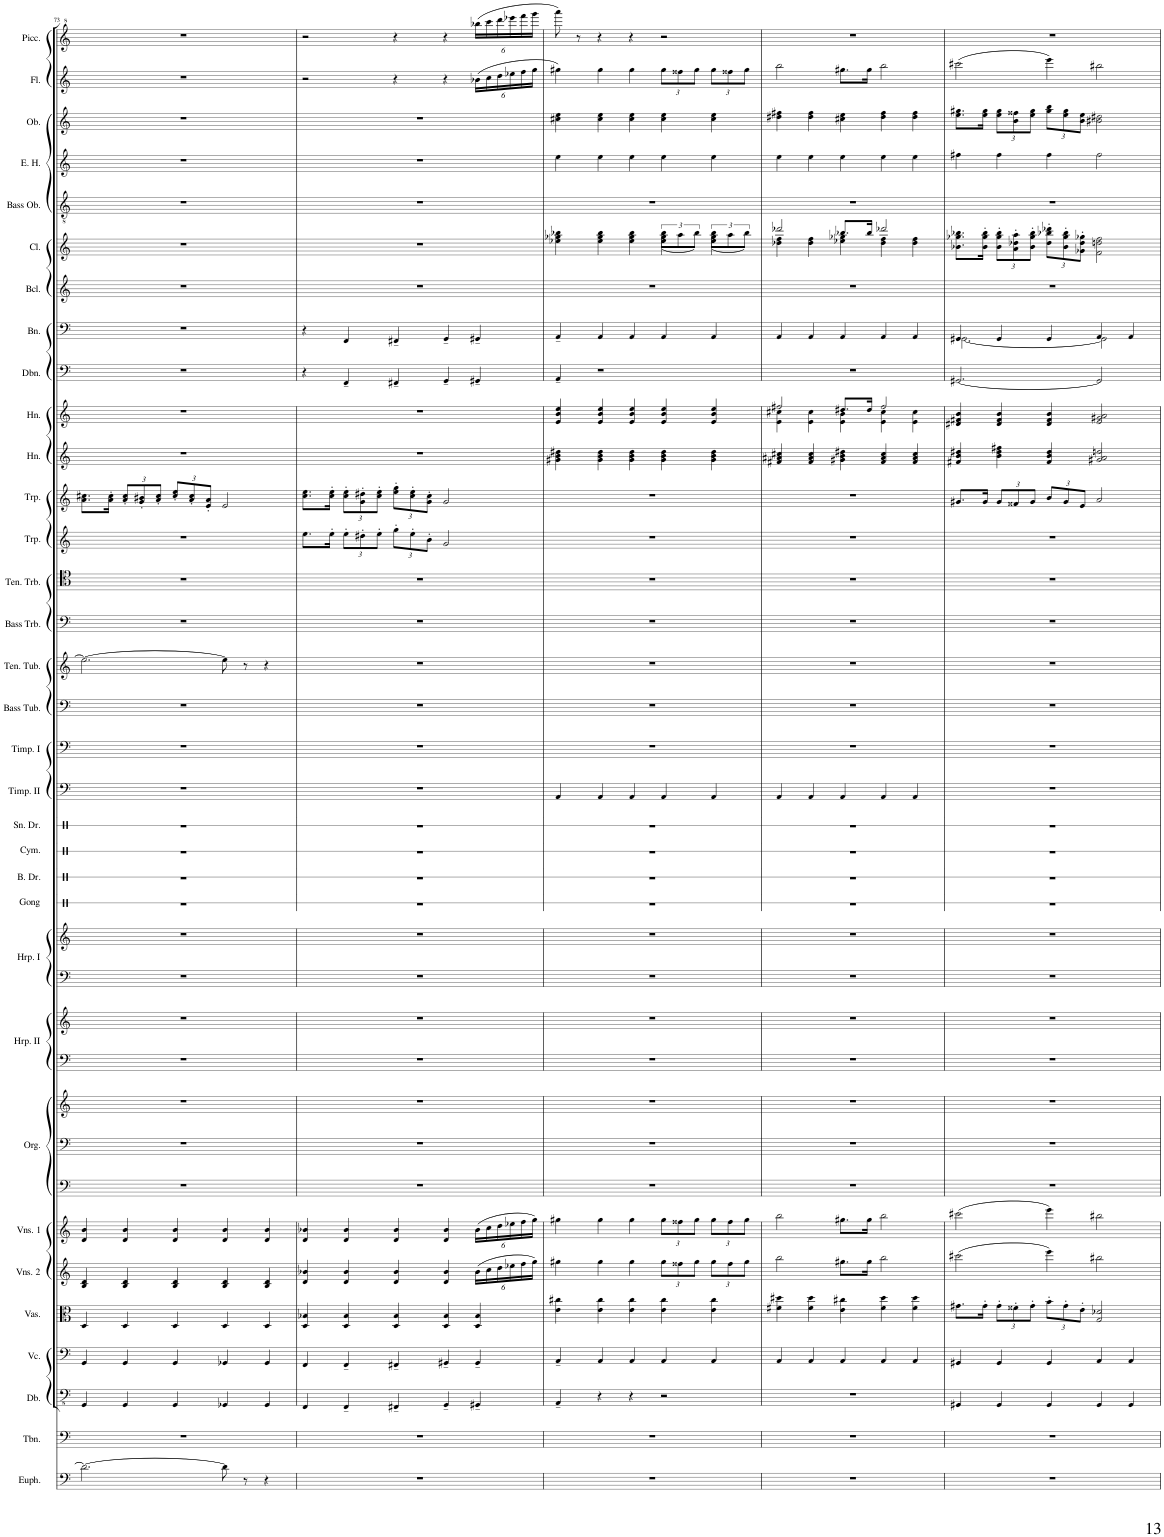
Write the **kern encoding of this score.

**kern	**kern	**kern	**kern	**kern	**kern	**kern	**kern	**kern	**kern	**kern	**kern	**kern	**kern	**kern	**kern	**kern	**kern	**kern	**kern	**kern	**kern	**kern	**kern	**kern	**kern	**kern	**kern	**kern	**kern	**kern	**kern	**kern	**kern	**kern	**kern	**kern
*part33	*part32	*part31	*part30	*part29	*part28	*part27	*part26	*part26	*part26	*part25	*part25	*part24	*part24	*part23	*part22	*part21	*part20	*part19	*part18	*part17	*part16	*part15	*part14	*part13	*part12	*part11	*part10	*part9	*part8	*part7	*part6	*part5	*part4	*part3	*part2	*part1
*staff37	*staff36	*staff35	*staff34	*staff33	*staff32	*staff31	*staff30	*staff29	*staff28	*staff27	*staff26	*staff25	*staff24	*staff23	*staff22	*staff21	*staff20	*staff19	*staff18	*staff17	*staff16	*staff15	*staff14	*staff13	*staff12	*staff11	*staff10	*staff9	*staff8	*staff7	*staff6	*staff5	*staff4	*staff3	*staff2	*staff1
*I"Euphonium	*I"Trombone	*I"Doublebasses	*I"Violoncello	*I"Viola	*I"2nd Violin	*I"1st Violin	*I"Organ	*	*	*I"Harp II	*	*I"Harp I	*	*I"Gong	*I"Bass Drum	*I"Cymbal	*I"Snare Drum	*I"Timpani II	*I"Timpani I	*I"Bass Tuba	*I"Tenor Tuba	*I"Bass Trombone	*I"2 Tenor Trombones	*I"III IV	*I"I II	*I"IV V VI	*I"I II III	*I"Double Bassoon	*I"3 Bassoon	*I"Bass Clarinet	*I"3 Clarinets in Bb	*I"Bass Oboe	*I"English Horn	*I"2 Oboe	*I"2 Flutes	*I"2 Piccolos
*I'Euph.	*I'Tbn.	*I'Db.	*I'Vc.	*	*	*	*I'Org.	*	*	*I'Hrp. II	*	*I'Hrp. I	*	*I'Gong	*I'B. Dr.	*I'Cym.	*I'Sn. Dr.	*I'Timp. II	*I'Timp. I	*I'Bass Tub.	*I'Ten. Tub.	*I'Bass Trb.	*I'Ten. Trb.	*	*	*	*	*I'Dbn.	*I'Bn.	*I'Bcl.	*I'Cl.	*I'Bass Ob.	*I'E. H.	*I'Ob.	*I'Fl.	*I'Picc.
!!LO:PB:g=z
*clefF4	*clefF4	*clefFv4	*clefF4	*clefC3	*clefG2	*clefG2	*clefF4	*clefF4	*clefG2	*clefF4	*clefG2	*clefF4	*clefG2	*clefX	*clefX	*clefX	*clefX	*clefF4	*clefF4	*clefF4	*clefG2	*clefF4	*clefC4	*clefG2	*clefG2	*clefG2	*clefG2	*clefF4	*clefF4	*clefG2	*clefG2	*clefGv2	*clefG2	*clefG2	*clefG2	*clefG^2
*	*	*Trd7c12	*	*	*	*	*	*	*	*	*	*	*	*	*	*	*	*	*	*	*Trd8c14	*	*	*Trd1c2	*Trd1c2	*Trd4c7	*Trd4c7	*Trd7c12	*	*Trd8c14	*Trd1c2	*	*Trd4c7	*	*	*Trd-7c-12
*k[]	*k[]	*k[]	*k[]	*k[]	*k[]	*k[]	*k[]	*k[]	*k[]	*k[]	*k[]	*k[]	*k[]	*k[]	*k[]	*k[]	*k[]	*k[]	*k[]	*k[]	*k[]	*k[]	*k[]	*k[]	*k[]	*k[]	*k[]	*k[]	*k[]	*k[]	*k[]	*k[]	*k[]	*k[]	*k[]	*k[]
*M5/4	*M5/4	*M5/4	*M5/4	*M5/4	*M5/4	*M5/4	*M5/4	*M5/4	*M5/4	*M5/4	*M5/4	*M5/4	*M5/4	*M5/4	*M5/4	*M5/4	*M5/4	*M5/4	*M5/4	*M5/4	*M5/4	*M5/4	*M5/4	*M5/4	*M5/4	*M5/4	*M5/4	*M5/4	*M5/4	*M5/4	*M5/4	*M5/4	*M5/4	*M5/4	*M5/4	*M5/4
=73	=73	=73	=73	=73	=73	=73	=73	=73	=73	=73	=73	=73	=73	=73	=73	=73	=73	=73	=73	=73	=73	=73	=73	=73	=73	=73	=73	=73	=73	=73	=73	=73	=73	=73	=73	=73
2.d\_	4%5r	4GGG'/	4GG'/	4D'/	4B/' 4d/'	4d/' 4b/'	4%5r	4%5r	4%5r	4%5r	4%5r	4%5r	4%5r	4%5r	4%5r	4%5r	4%5r	4%5r	4%5r	4%5r	2.ee\_	4%5r	4%5r	4%5r	8.a\ 8.cc#X\L	4%5r	4%5r	4%5r	4%5r	4%5r	4%5r	4%5r	4%5r	4%5r	4%5r	4%5r
.	.	.	.	.	.	.	.	.	.	.	.	.	.	.	.	.	.	.	.	.	.	.	.	.	16a\' 16cc#\'Jk	.	.	.	.	.	.	.	.	.	.	.
*	*	*	*	*	*	*	*	*	*	*	*	*	*	*	*	*	*	*	*	*	*	*	*	*	*Xbrackettup	*	*	*	*	*	*	*	*	*	*	*
.	.	4GGG'/	4GG'/	4D'/	4B/' 4d/'	4d/' 4b/'	.	.	.	.	.	.	.	.	.	.	.	.	.	.	.	.	.	.	12a/' 12cc#/'L	.	.	.	.	.	.	.	.	.	.	.
.	.	.	.	.	.	.	.	.	.	.	.	.	.	.	.	.	.	.	.	.	.	.	.	.	12g/' 12b#X/'	.	.	.	.	.	.	.	.	.	.	.
.	.	.	.	.	.	.	.	.	.	.	.	.	.	.	.	.	.	.	.	.	.	.	.	.	12a/' 12cc#/'J	.	.	.	.	.	.	.	.	.	.	.
.	.	4GGG'/	4GG'/	4D'/	4B/' 4d/'	4d/' 4b/'	.	.	.	.	.	.	.	.	.	.	.	.	.	.	.	.	.	.	12cc#/' 12ee/'L	.	.	.	.	.	.	.	.	.	.	.
.	.	.	.	.	.	.	.	.	.	.	.	.	.	.	.	.	.	.	.	.	.	.	.	.	12a/' 12cc#/'	.	.	.	.	.	.	.	.	.	.	.
.	.	.	.	.	.	.	.	.	.	.	.	.	.	.	.	.	.	.	.	.	.	.	.	.	12e/' 12a/'J	.	.	.	.	.	.	.	.	.	.	.
8d\]	.	4GGG-X'/	4GG-X'/	4D'/	4B/' 4d/'	4d/' 4b/'	.	.	.	.	.	.	.	.	.	.	.	.	.	.	8ee\]	.	.	.	2e/	.	.	.	.	.	.	.	.	.	.	.
8r	.	.	.	.	.	.	.	.	.	.	.	.	.	.	.	.	.	.	.	.	8r	.	.	.	.	.	.	.	.	.	.	.	.	.	.	.
4r	.	4GGG-'/	4GG-'/	4D'/	4B/' 4d/'	4d/' 4b/'	.	.	.	.	.	.	.	.	.	.	.	.	.	.	4r	.	.	.	.	.	.	.	.	.	.	.	.	.	.	.
=74	=74	=74	=74	=74	=74	=74	=74	=74	=74	=74	=74	=74	=74	=74	=74	=74	=74	=74	=74	=74	=74	=74	=74	=74	=74	=74	=74	=74	=74	=74	=74	=74	=74	=74	=74	=74
4%5r	4%5r	4FFF'/	4FF'/	4D/' 4B-X/'	4d/' 4b-X/'	4d/' 4b-X/'	4%5r	4%5r	4%5r	4%5r	4%5r	4%5r	4%5r	4%5r	4%5r	4%5r	4%5r	4%5r	4%5r	4%5r	4%5r	4%5r	4%5r	8.ee\L	8.cc\ 8.ee\L	4%5r	4%5r	4r	4r	4%5r	4%5r	4%5r	4%5r	4%5r	2r	2r
.	.	.	.	.	.	.	.	.	.	.	.	.	.	.	.	.	.	.	.	.	.	.	.	16ee'\Jk	16cc\' 16ee\'Jk	.	.	.	.	.	.	.	.	.	.	.
*	*	*	*	*	*	*	*	*	*	*	*	*	*	*	*	*	*	*	*	*	*	*	*	*Xbrackettup	*	*	*	*	*	*	*	*	*	*	*	*
.	.	4FFF~/	4FF~/	4D/' 4B-/'	4d/' 4b-/'	4d/' 4b-/'	.	.	.	.	.	.	.	.	.	.	.	.	.	.	.	.	.	12ee'\L	12cc\' 12ee\'L	.	.	4FF~/	4FF/	.	.	.	.	.	.	.
.	.	.	.	.	.	.	.	.	.	.	.	.	.	.	.	.	.	.	.	.	.	.	.	12dd#X'\	12g\' 12dd#X\'	.	.	.	.	.	.	.	.	.	.	.
.	.	.	.	.	.	.	.	.	.	.	.	.	.	.	.	.	.	.	.	.	.	.	.	12ee'\J	12cc\' 12ee\'J	.	.	.	.	.	.	.	.	.	.	.
.	.	4FFF#X~/	4FF#X~/	4D/' 4B-/'	4d/' 4b-/'	4d/' 4b-/'	.	.	.	.	.	.	.	.	.	.	.	.	.	.	.	.	.	12gg'\L	12ee\' 12gg\'L	.	.	4FF#X~/	4FF#X~/	.	.	.	.	.	4r	4r
.	.	.	.	.	.	.	.	.	.	.	.	.	.	.	.	.	.	.	.	.	.	.	.	12ee'\	12cc\' 12ee\'	.	.	.	.	.	.	.	.	.	.	.
.	.	.	.	.	.	.	.	.	.	.	.	.	.	.	.	.	.	.	.	.	.	.	.	12b'\J	12g\' 12cc\'J	.	.	.	.	.	.	.	.	.	.	.
.	.	4GGG~/	4GG#X~/	4D/' 4B-/'	4d/' 4b-/'	4d/' 4b-/'	.	.	.	.	.	.	.	.	.	.	.	.	.	.	.	.	.	2g/	2g/	.	.	4GG~/	4GG~/	.	.	.	.	.	4r	4r
*	*	*	*	*	*Xbrackettup	*Xbrackettup	*	*	*	*	*	*	*	*	*	*	*	*	*	*	*	*	*	*	*	*	*	*	*	*	*	*	*	*	*Xbrackettup	*Xbrackettup
.	.	4GGG#X~/	4GG#~/	4D/' 4B-/'	(24b-\LL	(24b-\LL	.	.	.	.	.	.	.	.	.	.	.	.	.	.	.	.	.	.	.	.	.	4GG#X~/	4GG#X~/	.	.	.	.	.	(24b-X\LL	(24bbb-X\LL
.	.	.	.	.	24cc\	24cc\	.	.	.	.	.	.	.	.	.	.	.	.	.	.	.	.	.	.	.	.	.	.	.	.	.	.	.	.	24cc\	24cccc\
.	.	.	.	.	24dd\	24dd\	.	.	.	.	.	.	.	.	.	.	.	.	.	.	.	.	.	.	.	.	.	.	.	.	.	.	.	.	24dd\	24dddd\
.	.	.	.	.	24ee-X\	24ee-X\	.	.	.	.	.	.	.	.	.	.	.	.	.	.	.	.	.	.	.	.	.	.	.	.	.	.	.	.	24ee-X\	24eeee-X\
.	.	.	.	.	24ff\	24ff\	.	.	.	.	.	.	.	.	.	.	.	.	.	.	.	.	.	.	.	.	.	.	.	.	.	.	.	.	24ff\	24ffff\
.	.	.	.	.	24gg\JJ)	24gg\JJ)	.	.	.	.	.	.	.	.	.	.	.	.	.	.	.	.	.	.	.	.	.	.	.	.	.	.	.	.	24gg\JJ	24gggg\JJ
=75	=75	=75	=75	=75	=75	=75	=75	=75	=75	=75	=75	=75	=75	=75	=75	=75	=75	=75	=75	=75	=75	=75	=75	=75	=75	=75	=75	=75	=75	=75	=75	=75	=75	=75	=75	=75
*	*	*	*	*	*	*	*	*	*	*	*	*	*	*	*	*	*	*	*	*	*	*	*	*	*	*	*	*	*	*	*^	*	*	*	*	*
4%5r	4%5r	4AAA~/	4AA~/	4e\ 4cc#X\	4gg#X\	4gg#X\	4%5r	4%5r	4%5r	4%5r	4%5r	4%5r	4%5r	4%5r	4%5r	4%5r	4%5r	4AA/	4%5r	4%5r	4%5r	4%5r	4%5r	4%5r	4%5r	4g#X\ 4b\ 4dd#X\	4e/ 4b/ 4ee/	4AA~/	4AA~/	4%5r	4ee-X\ 4gg-X\ 4bb-X\	4ryy	4%5r	4ee\	4cc#X\ 4ee\	4gg#X\)	8aaaa\)
.	.	.	.	.	.	.	.	.	.	.	.	.	.	.	.	.	.	.	.	.	.	.	.	.	.	.	.	.	.	.	.	.	.	.	.	.	8r
.	.	4r	4AA/	4e\ 4cc#\	4gg#\	4gg#\	.	.	.	.	.	.	.	.	.	.	.	4AA/	.	.	.	.	.	.	.	4g#\ 4b\ 4dd#\	4e/ 4b/ 4ee/	1r	4AA/	.	4ee-\ 4gg-\ 4bb-\	4ryy	.	4ee\	4cc#\ 4ee\	4gg#\	4r
.	.	4r	4AA/	4e\ 4cc#\	4gg#\	4gg#\	.	.	.	.	.	.	.	.	.	.	.	4AA/	.	.	.	.	.	.	.	4g#\ 4b\ 4dd#\	4e/ 4b/ 4ee/	.	4AA/	.	4ee-\ 4gg-\ 4bb-\	4ryy	.	4ee\	4cc#\ 4ee\	4gg#\	4r
.	.	2r	4AA/	4e\ 4cc#\	12gg#\L	12gg#\L	.	.	.	.	.	.	.	.	.	.	.	4AA/	.	.	.	.	.	.	.	4g#\ 4b\ 4dd#\	4e/ 4b/ 4ee/	.	4AA/	.	4ee-\ 4gg-\	(12bb-\L	.	4ee\	4cc#\ 4ee\	12gg#\L	2r
.	.	.	.	.	12ff##X\	12ff##X\	.	.	.	.	.	.	.	.	.	.	.	.	.	.	.	.	.	.	.	.	.	.	.	.	.	12aa\	.	.	.	12ff##X\	.
.	.	.	.	.	12gg#\J	12gg#\J	.	.	.	.	.	.	.	.	.	.	.	.	.	.	.	.	.	.	.	.	.	.	.	.	.	12bb-\J)	.	.	.	12gg#\J	.
.	.	.	4AA/	4e\ 4cc#\	12gg#\L	12gg#\L	.	.	.	.	.	.	.	.	.	.	.	4AA/	.	.	.	.	.	.	.	4g#\ 4b\ 4dd#\	4e/ 4b/ 4ee/	.	4AA/	.	4ee-\ 4gg-\	(12bb-\L	.	4ee\	4cc#\ 4ee\	12gg#\L	.
.	.	.	.	.	12ff##\	12ff##\	.	.	.	.	.	.	.	.	.	.	.	.	.	.	.	.	.	.	.	.	.	.	.	.	.	12aa\	.	.	.	12ff##X\	.
.	.	.	.	.	12gg#\J	12gg#\J	.	.	.	.	.	.	.	.	.	.	.	.	.	.	.	.	.	.	.	.	.	.	.	.	.	12bb-\J)	.	.	.	12gg#\J	.
=76	=76	=76	=76	=76	=76	=76	=76	=76	=76	=76	=76	=76	=76	=76	=76	=76	=76	=76	=76	=76	=76	=76	=76	=76	=76	=76	=76	=76	=76	=76	=76	=76	=76	=76	=76	=76	=76
*	*	*	*	*	*	*	*	*	*	*	*	*	*	*	*	*	*	*	*	*	*	*	*	*	*	*	*^	*	*	*	*	*	*	*	*	*	*
4%5r	4%5r	4%5r	4AA/	4f#X\ 4dd#X\	2bb\	2bb\	4%5r	4%5r	4%5r	4%5r	4%5r	4%5r	4%5r	4%5r	4%5r	4%5r	4%5r	4AA/	4%5r	4%5r	4%5r	4%5r	4%5r	4%5r	4%5r	4f#X/ 4a#X/ 4cc#X/	2ff#X/	4e\ 4cc#X\	4%5r	4AA/	4%5r	2ddd-X/	4dd-X\ 4ff\	4%5r	4ee\	4dd#X\ 4ff#X\	2bb\	4%5r
.	.	.	4AA/	4f#\ 4dd#\	.	.	.	.	.	.	.	.	.	.	.	.	.	4AA/	.	.	.	.	.	.	.	4f#/ 4a#/ 4cc#/	.	4e\ 4cc#\	.	4AA/	.	.	4dd-\ 4ff\	.	4ee\	4dd#\ 4ff#\	.	.
.	.	.	4AA/	4e\ 4cc#X\	8.gg#X\L	8.gg#X\L	.	.	.	.	.	.	.	.	.	.	.	4AA/	.	.	.	.	.	.	.	4g#X\ 4b\ 4dd#X\	8.dd#X/L	4e\ 4b\	.	4AA/	.	8.bb-X/L	4ee-X\ 4gg-X\	.	4ee\	4cc#X\ 4ee\	8.gg#X\L	.
.	.	.	.	.	16gg#\Jk	16gg#\Jk	.	.	.	.	.	.	.	.	.	.	.	.	.	.	.	.	.	.	.	.	16dd#/Jk	.	.	.	.	16bb-/Jk	.	.	.	.	16gg#\Jk	.
.	.	.	4AA/	4f#\ 4dd#\	2bb\	2bb\	.	.	.	.	.	.	.	.	.	.	.	4AA/	.	.	.	.	.	.	.	4f#/ 4a#/ 4cc#/	2ff#/	4e\ 4cc#\	.	4AA/	.	2ddd-X/	4dd-\ 4ff\	.	4ee\	4dd#\ 4ff#\	2bb\	.
.	.	.	4AA/	4f#\ 4dd#\	.	.	.	.	.	.	.	.	.	.	.	.	.	4AA/	.	.	.	.	.	.	.	4f#/ 4a#/ 4cc#/	.	4e\ 4cc#\	.	4AA/	.	.	4dd-\ 4ff\	.	4ee\	4dd#\ 4ff#\	.	.
*	*	*	*	*	*	*	*	*	*	*	*	*	*	*	*	*	*	*	*	*	*	*	*	*	*	*	*v	*v	*	*	*	*v	*v	*	*	*	*	*
=77	=77	=77	=77	=77	=77	=77	=77	=77	=77	=77	=77	=77	=77	=77	=77	=77	=77	=77	=77	=77	=77	=77	=77	=77	=77	=77	=77	=77	=77	=77	=77	=77	=77	=77	=77	=77
*	*	*	*	*	*	*	*	*	*	*	*	*	*	*	*	*	*	*	*	*	*	*	*	*	*	*	*	*	*^	*	*	*	*	*	*	*
4%5r	4%5r	4GGG#X/	4GG#X/	8.g#X\L	(2ccc#X\	(2ccc#X\	4%5r	4%5r	4%5r	4%5r	4%5r	4%5r	4%5r	4%5r	4%5r	4%5r	4%5r	4%5r	4%5r	4%5r	4%5r	4%5r	4%5r	4%5r	8.g#X/L	4f#X/ 4b/ 4dd#X/	4d#X/ 4f#X/ 4b/	[2.GG#X/	4GG#X/	[2.GG#\	4%5r	8.b-X\ 8.gg-X\ 8.bb-X\L	4%5r	4ff#X\	8.ee\ 8.gg#X\L	(2ccc#X\	4%5r
.	.	.	.	16g#'\Jk	.	.	.	.	.	.	.	.	.	.	.	.	.	.	.	.	.	.	.	.	16g#/Jk	.	.	.	.	.	.	16b-\' 16gg-\' 16bb-\'Jk	.	.	16ee\ 16gg#\Jk	.	.
*	*	*	*	*Xbrackettup	*	*	*	*	*	*	*	*	*	*	*	*	*	*	*	*	*	*	*	*	*	*	*	*	*	*	*	*Xbrackettup	*	*	*Xbrackettup	*	*
.	.	4GGG#/	4GG#/	12g#'\L	.	.	.	.	.	.	.	.	.	.	.	.	.	.	.	.	.	.	.	.	12g#/L	4b\ 4dd#\ 4ff#X\	4d#/ 4f#/ 4b/	.	4GG#/	.	.	12b-\' 12gg-\' 12bb-\'L	.	4ff#\	12ee\ 12gg#\L	.	.
.	.	.	.	12f##X'\	.	.	.	.	.	.	.	.	.	.	.	.	.	.	.	.	.	.	.	.	12f##X/	.	.	.	.	.	.	12a\' 12dd-X\' 12aa\'	.	.	12b\ 12ff##X\	.	.
.	.	.	.	12g#'\J	.	.	.	.	.	.	.	.	.	.	.	.	.	.	.	.	.	.	.	.	12g#/J	.	.	.	.	.	.	12b-\' 12gg-\' 12bb-\'J	.	.	12ee\ 12gg#\J	.	.
.	.	4GGG#/	4GG#/	12b'\L	4eee\)	4eee\)	.	.	.	.	.	.	.	.	.	.	.	.	.	.	.	.	.	.	12b/L	4f#/ 4b/ 4dd#/	4d#/ 4f#/ 4b/	.	4GG#/	.	.	12dd-\' 12bb-X\' 12ddd-X\'L	.	4ff#\	12gg#\ 12bb\L	4eee\)	.
.	.	.	.	12g#'\	.	.	.	.	.	.	.	.	.	.	.	.	.	.	.	.	.	.	.	.	12g#/	.	.	.	.	.	.	12b-\' 12gg-\' 12bb-\'	.	.	12ee\ 12gg#\	.	.
.	.	.	.	12e'\J	.	.	.	.	.	.	.	.	.	.	.	.	.	.	.	.	.	.	.	.	12e/J	.	.	.	.	.	.	12g-X\' 12dd-\' 12gg-X\'J	.	.	12b\ 12ee\J	.	.
.	.	4GGG#/	4AA/	2G/ 2d-X/	2bb#X\	2bb#X\	.	.	.	.	.	.	.	.	.	.	.	.	.	.	.	.	.	.	2a/	2g#X/ 2a/ 2ddn/	2e/ 2g#X/ 2a/	2GG#/]	4AA/	2GG#\]	.	2f\ 2ddn\ 2ff\	.	2ff#\	2b#X\ 2dd#X\	2bb#X\	.
.	.	4GGG#/	4AA/	.	.	.	.	.	.	.	.	.	.	.	.	.	.	.	.	.	.	.	.	.	.	.	.	.	4AA/	.	.	.	.	.	.	.	.
*	*	*	*	*	*	*	*	*	*	*	*	*	*	*	*	*	*	*	*	*	*	*	*	*	*	*	*	*	*v	*v	*	*	*	*	*	*	*
=	=	=	=	=	=	=	=	=	=	=	=	=	=	=	=	=	=	=	=	=	=	=	=	=	=	=	=	=	=	=	=	=	=	=	=	=
*-	*-	*-	*-	*-	*-	*-	*-	*-	*-	*-	*-	*-	*-	*-	*-	*-	*-	*-	*-	*-	*-	*-	*-	*-	*-	*-	*-	*-	*-	*-	*-	*-	*-	*-	*-	*-
